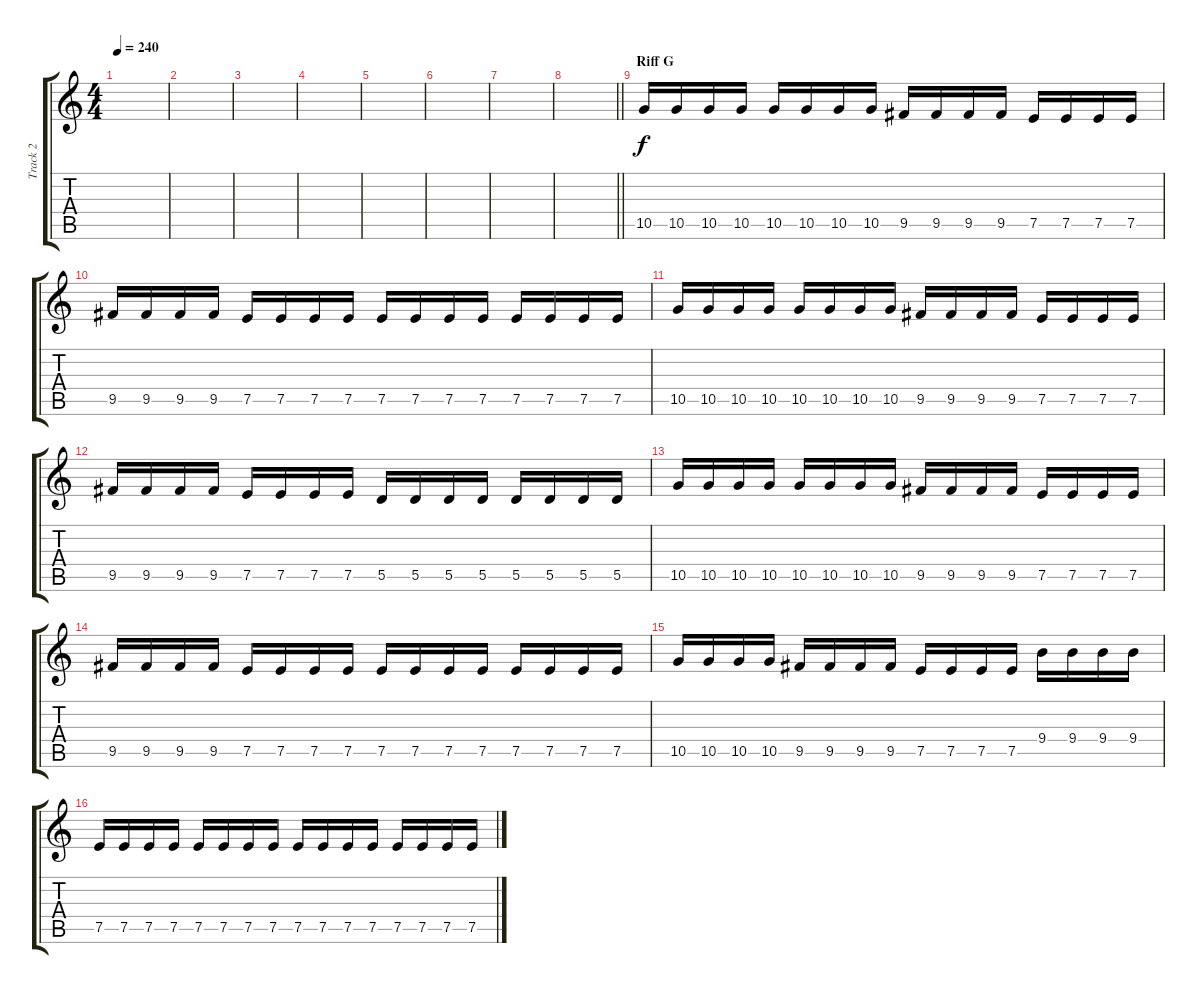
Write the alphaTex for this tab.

\track ("Track 2" "Track 2") {instrument distortionguitar}
\staff {score tabs}
\tuning (E4 B3 G3 D3 A2 E2) {hide}
\ts (4 4)
\tempo 240
\clef g2
\ks c
|
|
|
|
|
|
|
\barLineRight lightlight
|
\section ("" "Riff G")
10.5.16 10.5.16 10.5.16 10.5.16 10.5.16 10.5.16 10.5.16 10.5.16 9.5.16 9.5.16 9.5.16 9.5.16 7.5.16 7.5.16 7.5.16 7.5.16 |
9.5.16 9.5.16 9.5.16 9.5.16 7.5.16 7.5.16 7.5.16 7.5.16 7.5.16 7.5.16 7.5.16 7.5.16 7.5.16 7.5.16 7.5.16 7.5.16 |
10.5.16 10.5.16 10.5.16 10.5.16 10.5.16 10.5.16 10.5.16 10.5.16 9.5.16 9.5.16 9.5.16 9.5.16 7.5.16 7.5.16 7.5.16 7.5.16 |
9.5.16 9.5.16 9.5.16 9.5.16 7.5.16 7.5.16 7.5.16 7.5.16 5.5.16 5.5.16 5.5.16 5.5.16 5.5.16 5.5.16 5.5.16 5.5.16 |
10.5.16 10.5.16 10.5.16 10.5.16 10.5.16 10.5.16 10.5.16 10.5.16 9.5.16 9.5.16 9.5.16 9.5.16 7.5.16 7.5.16 7.5.16 7.5.16 |
9.5.16 9.5.16 9.5.16 9.5.16 7.5.16 7.5.16 7.5.16 7.5.16 7.5.16 7.5.16 7.5.16 7.5.16 7.5.16 7.5.16 7.5.16 7.5.16 |
10.5.16 10.5.16 10.5.16 10.5.16 9.5.16 9.5.16 9.5.16 9.5.16 7.5.16 7.5.16 7.5.16 7.5.16 9.4.16 9.4.16 9.4.16 9.4.16 |
7.5.16 7.5.16 7.5.16 7.5.16 7.5.16 7.5.16 7.5.16 7.5.16 7.5.16 7.5.16 7.5.16 7.5.16 7.5.16 7.5.16 7.5.16 7.5.16
